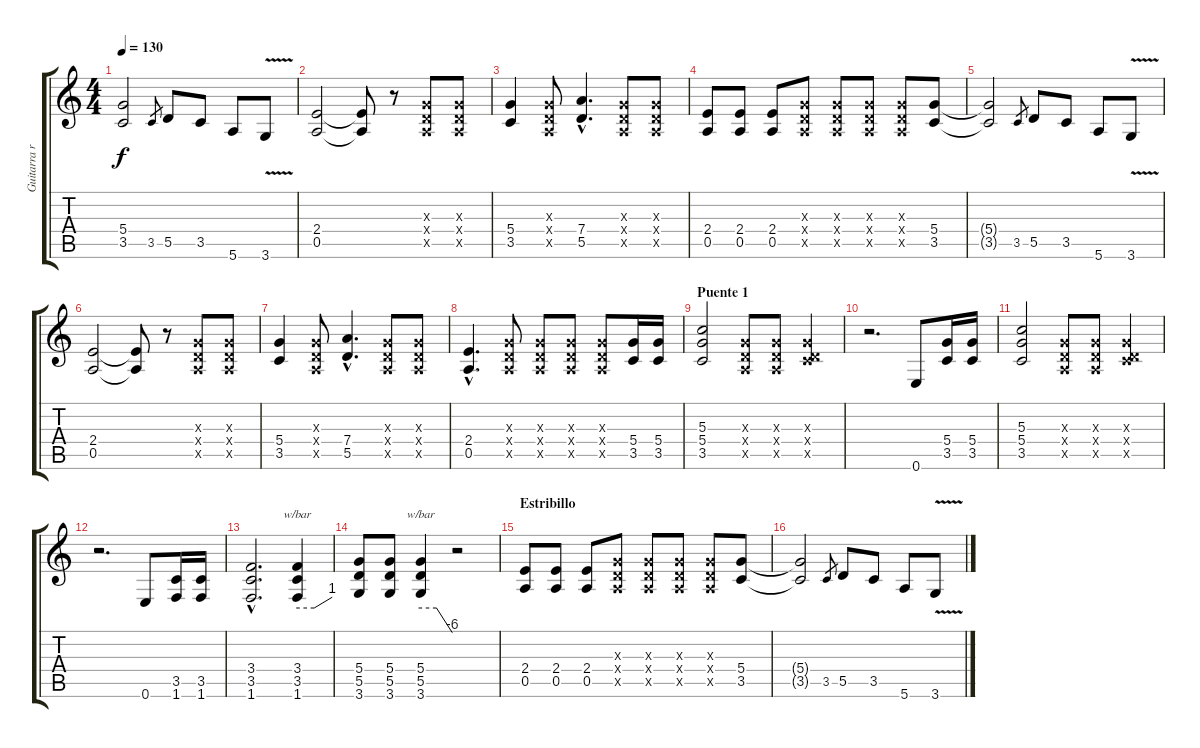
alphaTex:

\track ("Guitarra rítmica" "Guitarra r") {instrument distortionguitar}
\staff {score tabs}
\tuning (E4 B3 G3 D3 A2 E2) {hide}
\ts (4 4)
\tempo 130
\clef g2
\ks c
(5.4{t} 3.5{t}).2{dy f} 3.5.8{gr} 5.5.8 3.5.8 5.6.8 3.6{v}.8 |
(2.4 0.5).2 (2.4{t} 0.5{t}).8 r.8 (0.3{x} 0.4{x} 0.5{x}).8 (0.3{x} 0.4{x} 0.5{x}).8 |
(5.4 3.5).4 (0.3{x} 0.4{x} 0.5{x}).8 (7.4{hac} 5.5{hac}).4{d} (0.3{x} 0.4{x} 0.5{x}).8 (0.3{x} 0.4{x} 0.5{x}).8 |
(2.4 0.5).8 (2.4 0.5).8 (2.4 0.5).8 (0.3{x} 0.4{x} 0.5{x}).8 (0.3{x} 0.4{x} 0.5{x}).8 (0.3{x} 0.4{x} 0.5{x}).8 (0.3{x} 0.4{x} 0.5{x}).8 (5.4 3.5).8 |
(5.4{t} 3.5{t}).2 3.5.8{gr} 5.5.8 3.5.8 5.6.8 3.6{v}.8 |
(2.4 0.5).2 (2.4{t} 0.5{t}).8 r.8 (0.3{x} 0.4{x} 0.5{x}).8 (0.3{x} 0.4{x} 0.5{x}).8 |
(5.4 3.5).4 (0.3{x} 0.4{x} 0.5{x}).8 (7.4{hac} 5.5{hac}).4{d} (0.3{x} 0.4{x} 0.5{x}).8 (0.3{x} 0.4{x} 0.5{x}).8 |
(2.4{hac} 0.5{hac}).4{d} (0.3{x} 0.4{x} 0.5{x}).8 (0.3{x} 0.4{x} 0.5{x}).8 (0.3{x} 0.4{x} 0.5{x}).8 (0.3{x} 0.4{x} 0.5{x}).8 (5.4 3.5).16 (5.4 3.5).16 |
\section ("" "Puente 1")
(5.3 5.4 3.5).2 (0.3{x} 0.4{x} 0.5{x}).8 (0.3{x} 0.4{x} 0.5{x}).8 (0.3{x} 0.4{x} 3.5{x}).4 |
r.2{d} 0.6.8 (5.4 3.5).16 (5.4 3.5).16 |
(5.3 5.4 3.5).2 (0.3{x} 0.4{x} 0.5{x}).8 (0.3{x} 0.4{x} 0.5{x}).8 (0.3{x} 0.4{x} 3.5{x}).4 |
r.2{d} 0.6.8 (3.5 1.6).16 (3.5 1.6).16 |
(3.4{hac} 3.5{hac} 1.6{hac}).2{d} (3.4 3.5 1.6).4{tbe (custom default 0 0 29 0 60 4)} |
(5.4 5.5 3.6).8 (5.4 5.5 3.6).8 (5.4 5.5 3.6).4{tbe (custom default 0 0 30 0 60 -24)} r.2 |
\section ("" "Estribillo")
(2.4 0.5).8 (2.4 0.5).8 (2.4 0.5).8 (0.3{x} 0.4{x} 0.5{x}).8 (0.3{x} 0.4{x} 0.5{x}).8 (0.3{x} 0.4{x} 0.5{x}).8 (0.3{x} 0.4{x} 0.5{x}).8 (5.4 3.5).8 |
(5.4{t} 3.5{t}).2 3.5.8{gr} 5.5.8 3.5.8 5.6.8 3.6{v}.8
